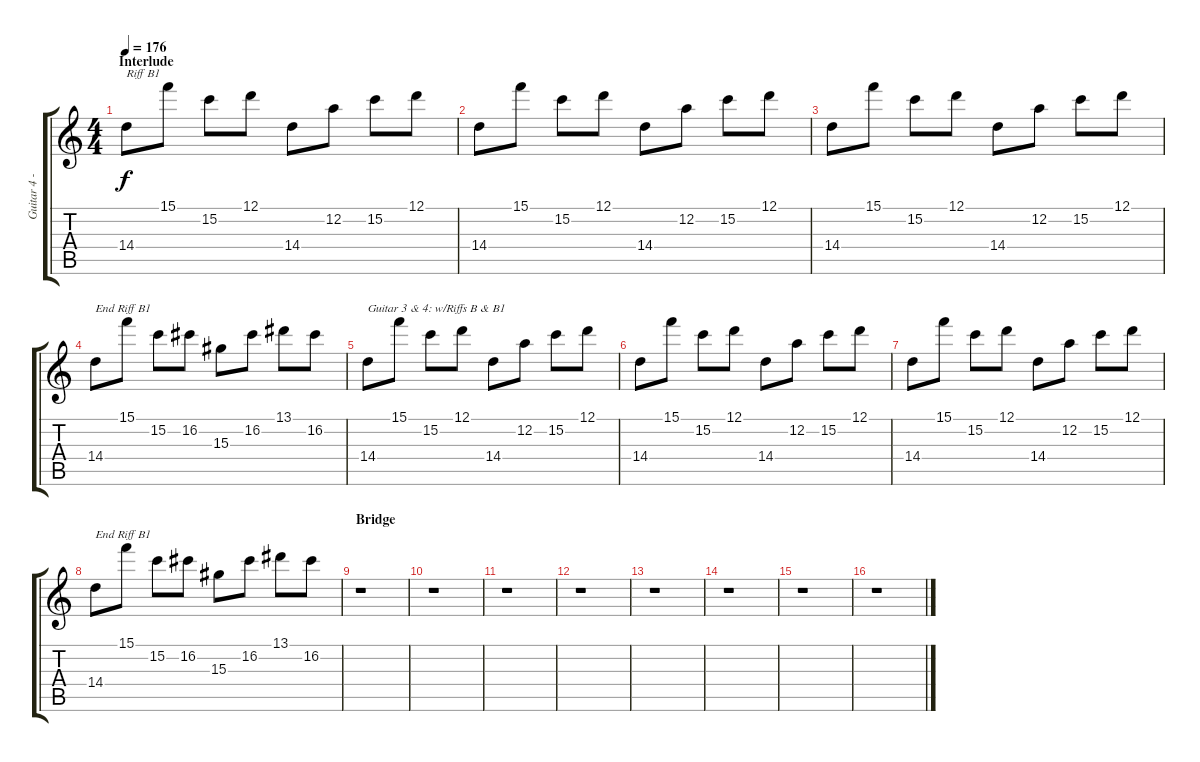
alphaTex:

\track ("Guitar 4 - Lead Laiho? w/ Solo" "Guitar 4 -") {instrument distortionguitar}
\staff {score tabs}
\tuning (D4 A3 F3 C3 G2 C2) {hide}
\ts (4 4)
\section ("" "Interlude")
\tempo 176
\clef g2
\ks c
14.4.8{txt "Riff B1" dy f} 15.1.8 15.2.8 12.1.8 14.4.8 12.2.8 15.2.8 12.1.8 |
14.4.8 15.1.8 15.2.8 12.1.8 14.4.8 12.2.8 15.2.8 12.1.8 |
14.4.8 15.1.8 15.2.8 12.1.8 14.4.8 12.2.8 15.2.8 12.1.8 |
14.4.8{txt "End Riff B1"} 15.1.8 15.2.8 16.2.8 15.3.8 16.2.8 13.1.8 16.2.8 |
14.4.8{txt "Guitar 3 & 4: w/Riffs B & B1"} 15.1.8 15.2.8 12.1.8 14.4.8 12.2.8 15.2.8 12.1.8 |
14.4.8 15.1.8 15.2.8 12.1.8 14.4.8 12.2.8 15.2.8 12.1.8 |
14.4.8 15.1.8 15.2.8 12.1.8 14.4.8 12.2.8 15.2.8 12.1.8 |
14.4.8{txt "End Riff B1"} 15.1.8 15.2.8 16.2.8 15.3.8 16.2.8 13.1.8 16.2.8 |
\section ("" "Bridge")
r.1 |
r.1 |
r.1 |
r.1 |
r.1 |
r.1 |
r.1 |
r.1
